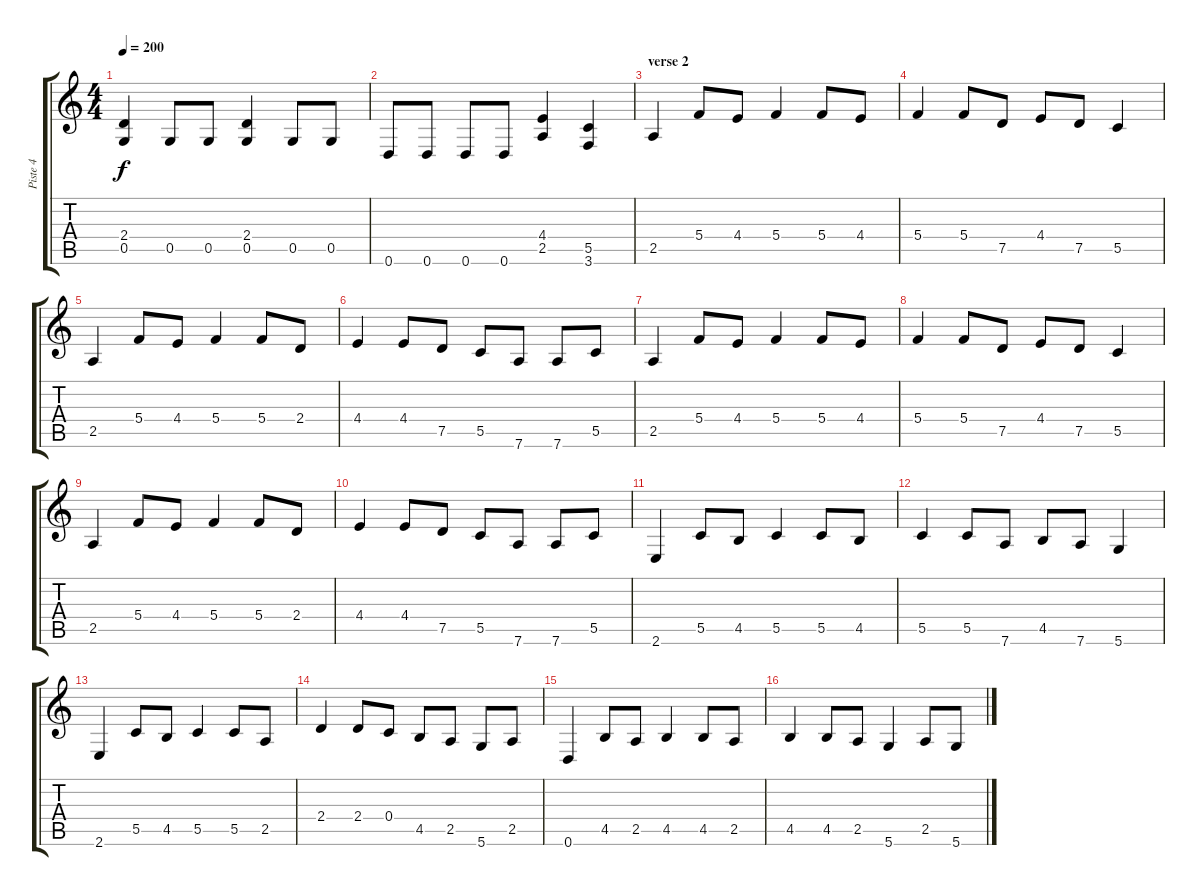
\track ("Piste 4" "Piste 4") {instrument distortionguitar}
\staff {score tabs}
\tuning (D4 A3 F3 C3 G2 D2) {hide}
\ts (4 4)
\tempo 200
\clef g2
\ks c
(2.4 0.5).4{dy f} 0.5.8 0.5.8 (2.4 0.5).4 0.5.8 0.5.8 |
0.6.8 0.6.8 0.6.8 0.6.8 (4.4 2.5).4 (5.5 3.6).4 |
\section ("" "verse 2")
2.5.4{volume 15} 5.4.8 4.4.8 5.4.4 5.4.8 4.4.8 |
5.4.4 5.4.8 7.5.8 4.4.8 7.5.8 5.5.4 |
2.5.4 5.4.8 4.4.8 5.4.4 5.4.8 2.4.8 |
4.4.4 4.4.8 7.5.8 5.5.8 7.6.8 7.6.8 5.5.8 |
2.5.4 5.4.8 4.4.8 5.4.4 5.4.8 4.4.8 |
5.4.4 5.4.8 7.5.8 4.4.8 7.5.8 5.5.4 |
2.5.4 5.4.8 4.4.8 5.4.4 5.4.8 2.4.8 |
4.4.4 4.4.8 7.5.8 5.5.8 7.6.8 7.6.8 5.5.8 |
2.6.4 5.5.8 4.5.8 5.5.4 5.5.8 4.5.8 |
5.5.4 5.5.8 7.6.8 4.5.8 7.6.8 5.6.4 |
2.6.4 5.5.8 4.5.8 5.5.4 5.5.8 2.5.8 |
2.4.4 2.4.8 0.4.8 4.5.8 2.5.8 5.6.8 2.5.8 |
0.6.4 4.5.8 2.5.8 4.5.4 4.5.8 2.5.8 |
4.5.4 4.5.8 2.5.8 5.6.4 2.5.8 5.6.8
